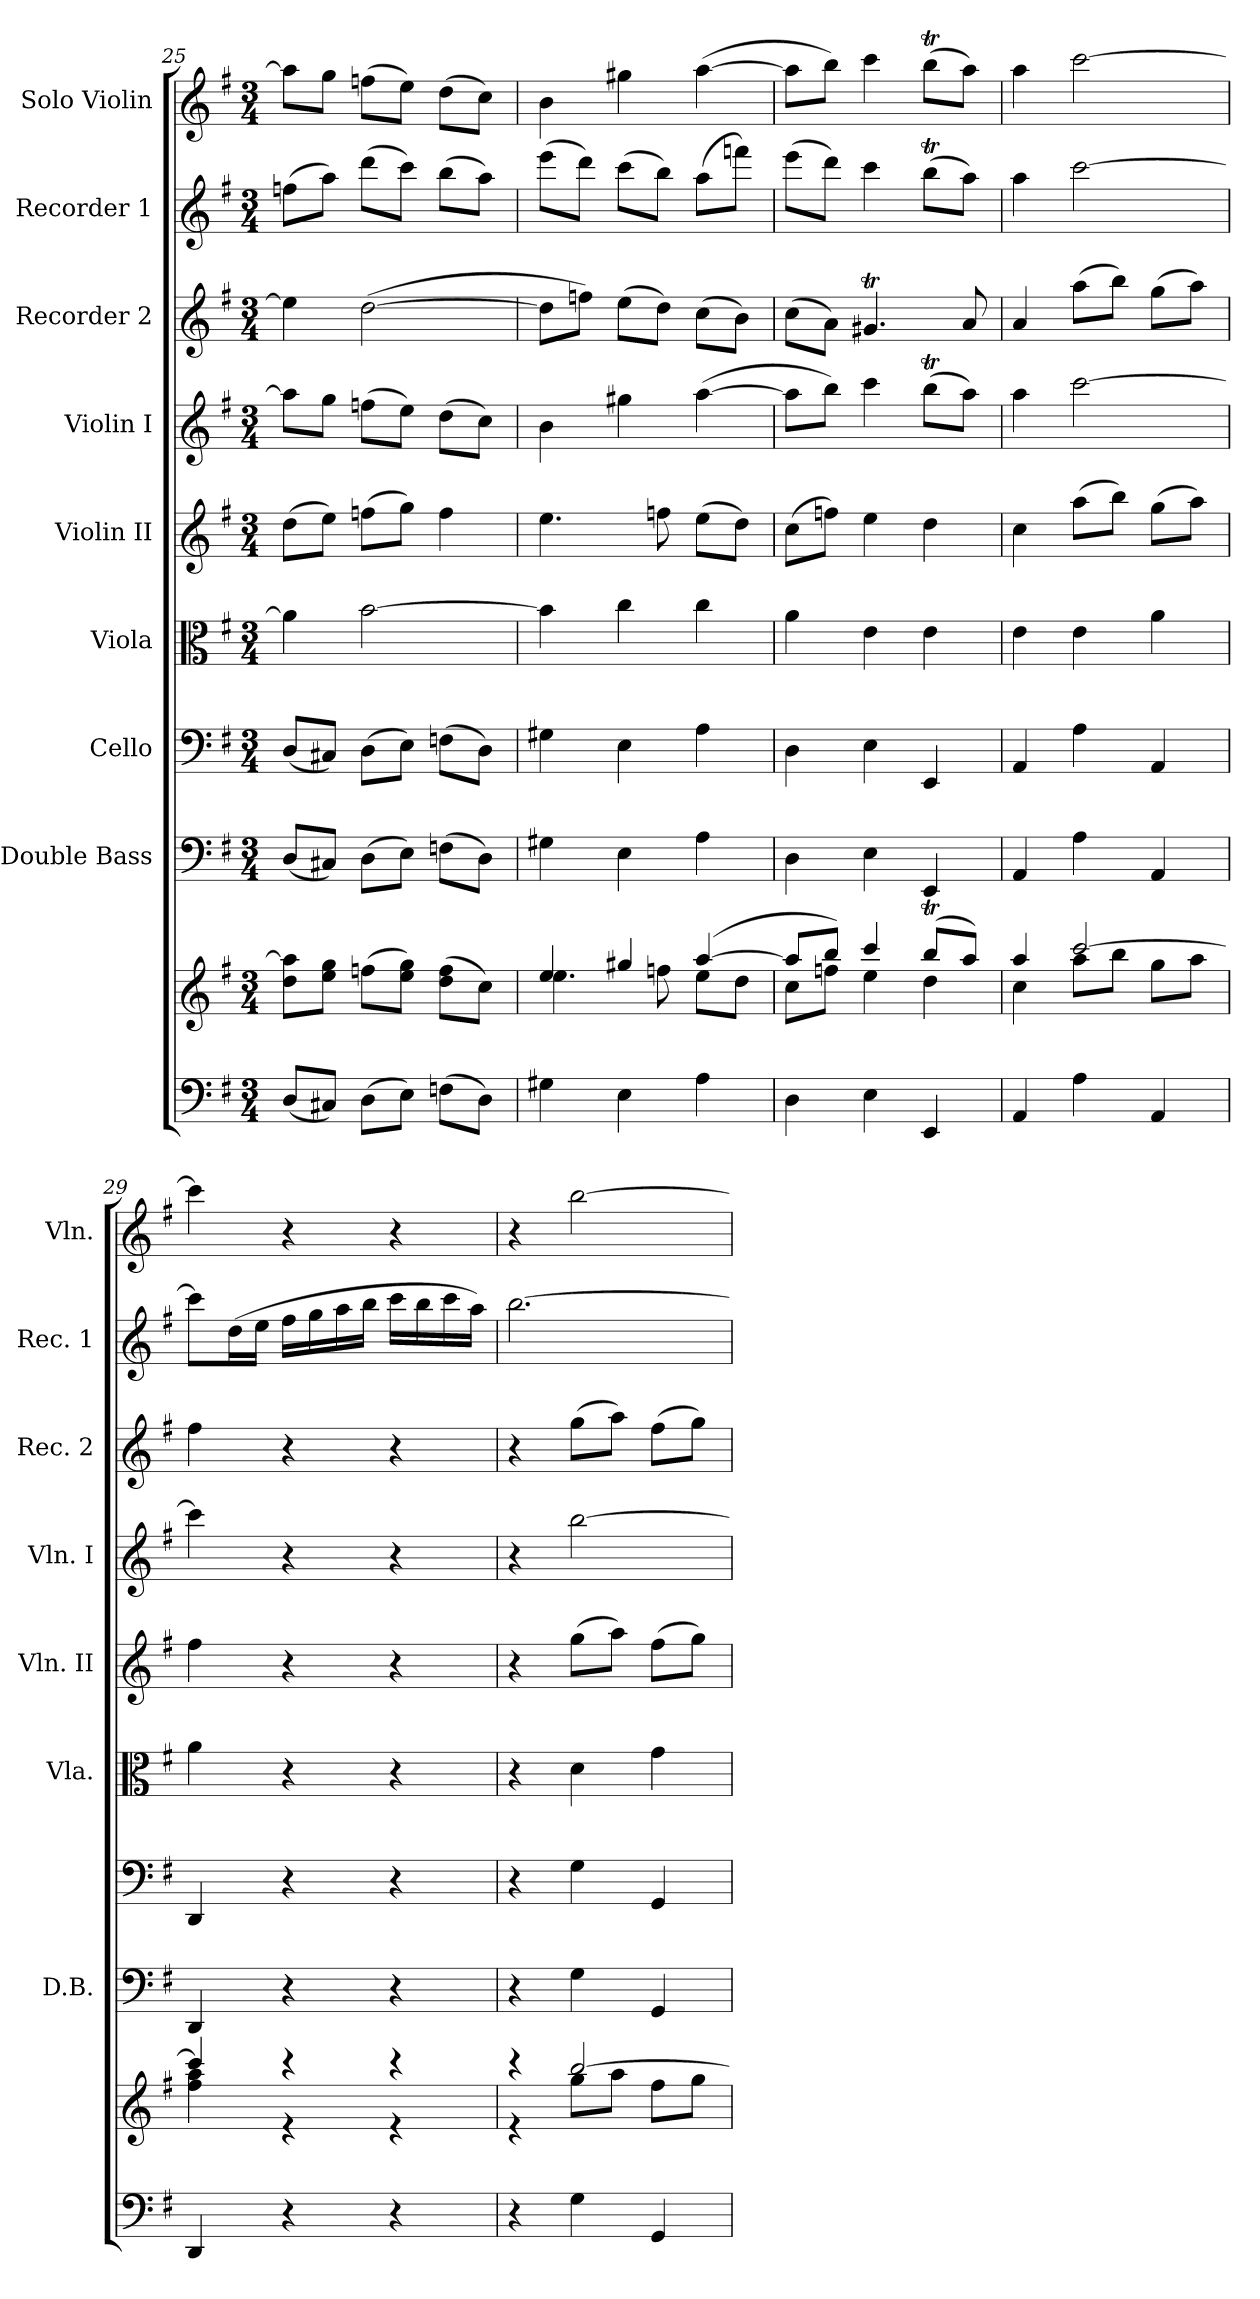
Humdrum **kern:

**kern	**kern	**kern	**kern	**kern	**kern	**kern	**kern	**kern	**kern
*part9	*part9	*part8	*part7	*part6	*part5	*part4	*part3	*part2	*part1
*staff10	*staff9	*staff8	*staff7	*staff6	*staff5	*staff4	*staff3	*staff2	*staff1
*	*	*I"Double Bass	*I"Cello	*I"Viola	*I"Violin II	*I"Violin I	*I"Recorder 2	*I"Recorder 1	*I"Solo Violin
*	*	*I'D.B.	*	*I'Vla.	*I'Vln. II	*I'Vln. I	*I'Rec. 2	*I'Rec. 1	*I'Vln.
*clefF4	*clefG2	*clefF4	*clefF4	*clefC3	*clefG2	*clefG2	*clefG2	*clefG2	*clefG2
*	*	*ITrd7c12	*	*	*	*	*	*	*
*k[f#]	*k[f#]	*k[f#]	*k[f#]	*k[f#]	*k[f#]	*k[f#]	*k[f#]	*k[f#]	*k[f#]
*G:	*G:	*G:	*G:	*G:	*G:	*G:	*G:	*G:	*G:
*M3/4	*M3/4	*M3/4	*M3/4	*M3/4	*M3/4	*M3/4	*M3/4	*M3/4	*M3/4
=25	=25	=25	=25	=25	=25	=25	=25	=25	=25
(<8D/L	8dd\ 8aa]\L	(<8DD/L	(<8D/L	4a\]	(>8dd\L	8aa\L]	4ee\]	(>8ffn\L	8aa\L]
8C#/J)	8ee\ 8gg\J	8CC#/J)	8C#/J)	.	8ee\J)	8gg\J	.	8aa\J)	8gg\J
(>8D\L	(>8ffn\L	(>8DD\L	(>8D\L	[2b\	(>8ffn\L	(>8ffn\L	(>[2dd\	(>8ddd\L	(>8ffn\L
8E\J)	8ee\ 8gg\J)	8EE\J)	8E\J)	.	8gg\J)	8ee\J)	.	8ccc\J)	8ee\J)
(>8Fn\L	(>8dd\ 8ff\L	(>8FFn\L	(>8Fn\L	.	4ff\	(>8dd\L	.	(>8bb\L	(>8dd\L
8D\J)	8cc\J)	8DD\J)	8D\J)	.	.	8cc\J)	.	8aa\J)	8cc\J)
!!LO:PB:g=z
=26	=26	=26	=26	=26	=26	=26	=26	=26	=26
*	*^	*	*	*	*	*	*	*	*
4G#\	4ee/	4.ee\	4GG#\	4G#\	4b\]	4.ee\	4b\	8dd\L]	(>8eee\L	4b\
.	.	.	.	.	.	.	.	8ffn\J)	8ddd\J)	.
4E\	4gg#/	.	4EE\	4E\	4cc\	.	4gg#\	(>8ee\L	(>8ccc\L	4gg#\
.	.	8ffn\	.	.	.	8ffn\	.	8dd\J)	8bb\J)	.
4A\	(>[4aa/	8ee\L	4AA\	4A\	4cc\	(>8ee\L	(>[4aa\	(>8cc\L	(>8aa\L	(>[4aa\
.	.	8dd\J	.	.	.	8dd\J)	.	8b\J)	8fffn\J)	.
=27	=27	=27	=27	=27	=27	=27	=27	=27	=27	=27
4D\	8aa/L]	8cc\L	4DD\	4D\	4a\	(>8cc\L	8aa\L]	(>8cc\L	(>8eee\L	8aa\L]
.	8bb/J)	8ffn\J	.	.	.	8ffn\J)	8bb\J)	8a\J)	8ddd\J)	8bb\J)
4E\	4ccc/	4ee\	4EE\	4E\	4e\	4ee\	4ccc\	4.g#t/	4ccc\	4ccc\
4EE/	(>8bbt/L	4dd\	4EEE/	4EE/	4e\	4dd\	(>8bbt\L	.	(>8bbt\L	(>8bbt\L
.	8aa/J)	.	.	.	.	.	8aa\J)	8a/	8aa\J)	8aa\J)
=28	=28	=28	=28	=28	=28	=28	=28	=28	=28	=28
4AA/	4aa/	4cc\	4AAA/	4AA/	4e\	4cc\	4aa\	4a/	4aa\	4aa\
4A\	[2ccc/	8aa\L	4AA\	4A\	4e\	(>8aa\L	[2ccc\	(>8aa\L	[2ccc\	[2ccc\
.	.	8bb\J	.	.	.	8bb\J)	.	8bb\J)	.	.
4AA/	.	8gg\L	4AAA/	4AA/	4a\	(>8gg\L	.	(>8gg\L	.	.
.	.	8aa\J	.	.	.	8aa\J)	.	8aa\J)	.	.
=29	=29	=29	=29	=29	=29	=29	=29	=29	=29	=29
4DD/	4ccc/]	4ff#\ 4aa\	4DDD/	4DD/	4a\	4ff#\	4ccc\]	4ff#\	8ccc\L]	4ccc\]
.	.	.	.	.	.	.	.	.	(>16dd\L	.
.	.	.	.	.	.	.	.	.	16ee\JJ	.
4r	4r	4r	4r	4r	4r	4r	4r	4r	16ff#\LL	4r
.	.	.	.	.	.	.	.	.	16gg\	.
.	.	.	.	.	.	.	.	.	16aa\	.
.	.	.	.	.	.	.	.	.	16bb\JJ	.
4r	4r	4r	4r	4r	4r	4r	4r	4r	16ccc\LL	4r
.	.	.	.	.	.	.	.	.	16bb\	.
.	.	.	.	.	.	.	.	.	16ccc\	.
.	.	.	.	.	.	.	.	.	16aa\JJ)	.
=30	=30	=30	=30	=30	=30	=30	=30	=30	=30	=30
4r	4r	4r	4r	4r	4r	4r	4r	4r	[2.bb\	4r
4G\	[2bb/	8gg\L	4GG\	4G\	4d\	(>8gg\L	[2bb\	(>8gg\L	.	[2bb\
.	.	8aa\J	.	.	.	8aa\J)	.	8aa\J)	.	.
4GG/	.	8ff#\L	4GGG/	4GG/	4g\	(>8ff#\L	.	(>8ff#\L	.	.
.	.	8gg\J	.	.	.	8gg\J)	.	8gg\J)	.	.
*	*v	*v	*	*	*	*	*	*	*	*
=	=	=	=	=	=	=	=	=	=
*-	*-	*-	*-	*-	*-	*-	*-	*-	*-
